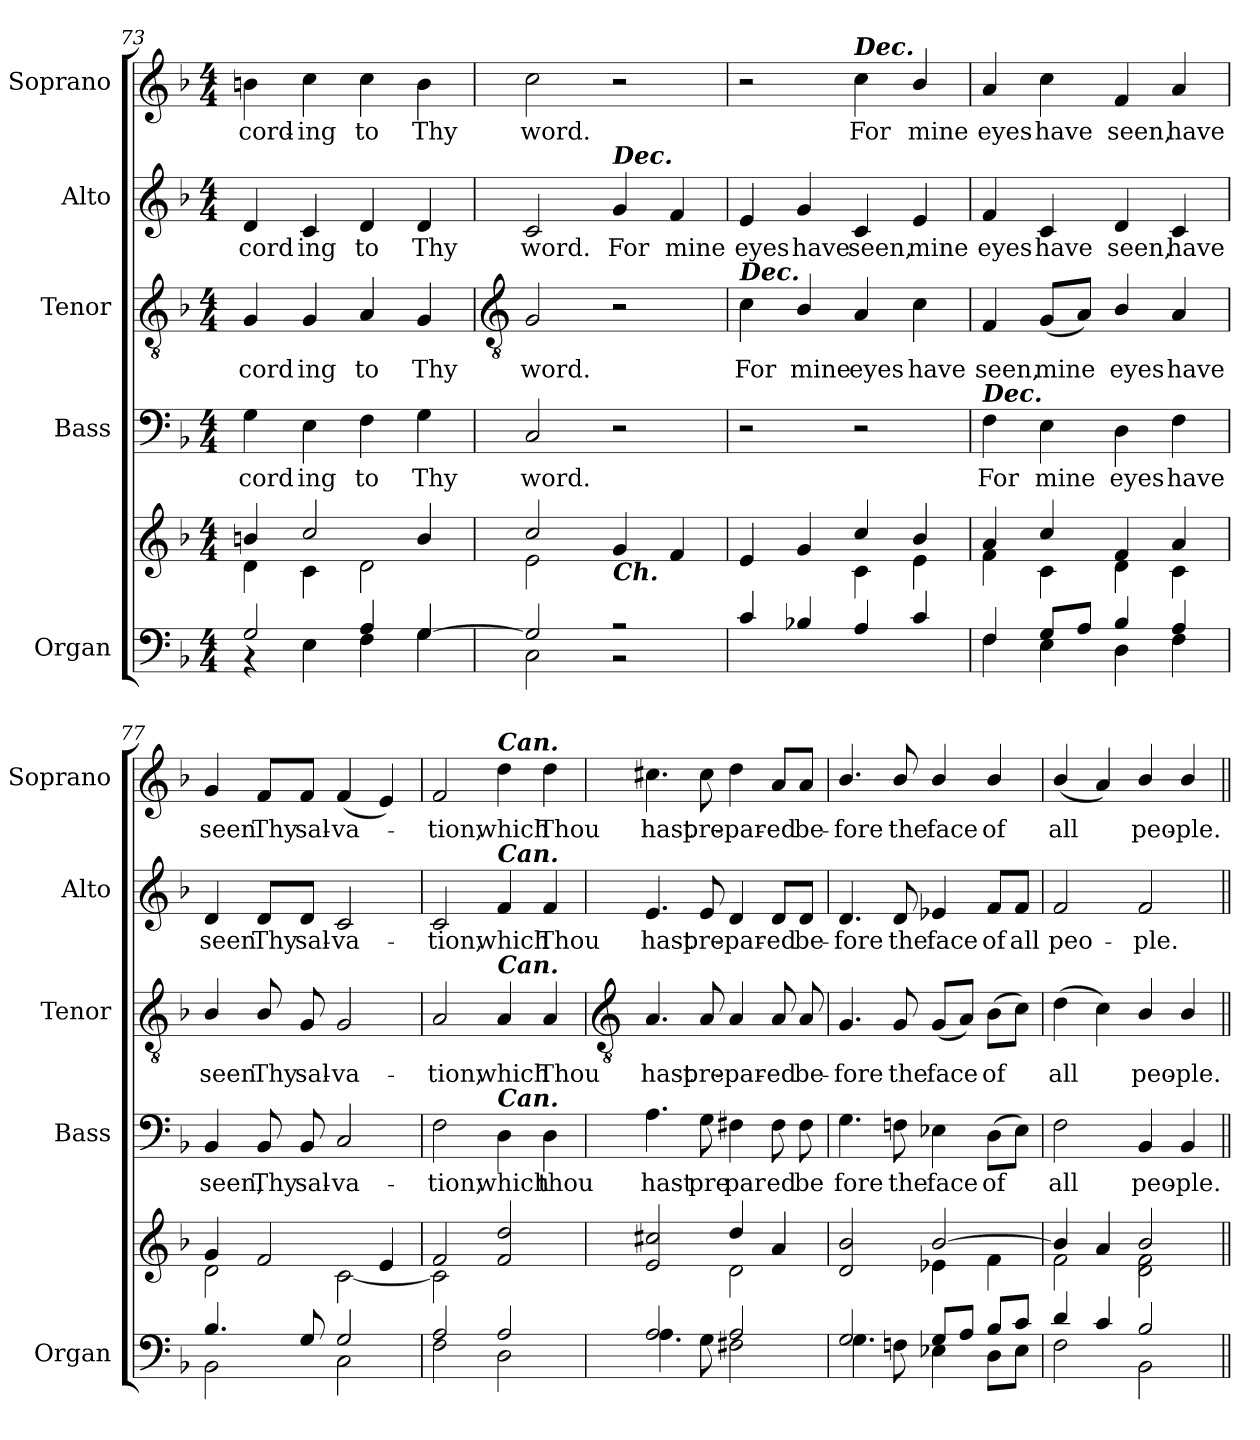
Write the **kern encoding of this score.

**kern	**kern	**kern	**text	**kern	**text	**kern	**text	**kern	**text
*part5	*part5	*part4	*part4	*part3	*part3	*part2	*part2	*part1	*part1
*staff6	*staff5	*staff4	*staff4	*staff3	*staff3	*staff2	*staff2	*staff1	*staff1
*I"Organ	*	*I"Bass	*	*I"Tenor	*	*I"Alto	*	*I"Soprano	*
*I'Organ	*	*I'Bass	*	*I'Tenor	*	*I'Alto	*	*I'Soprano	*
*clefF4	*clefG2	*clefF4	*	*clefGv2	*	*clefG2	*	*clefG2	*
*k[b-]	*k[b-]	*k[b-]	*	*k[b-]	*	*k[b-]	*	*k[b-]	*
*F:	*F:	*F:	*	*F:	*	*F:	*	*F:	*
*M4/4	*M4/4	*M4/4	*	*M4/4	*	*M4/4	*	*M4/4	*
=73	=73	=73	=73	=73	=73	=73	=73	=73	=73
*^	*^	*	*	*	*	*	*	*	*
!	!	!	!	!	!LO:LY:b	!	!LO:LY:b	!	!LO:LY:b	!	!LO:LY:b
2G/	4r	4bn/	4d\	4G	-cord	4G	-cord	4d	-cord	4bn	-cord-
!	!	!	!	!	!LO:LY:b	!	!LO:LY:b	!	!LO:LY:b	!	!LO:LY:b
.	4E\	2cc/	4c\	4E	ing	4G	ing	4c	ing	4cc	-ing
!	!	!	!	!	!LO:LY:b	!	!LO:LY:b	!	!LO:LY:b	!	!LO:LY:b
4A/	4F\	.	2d\	4F	to	4A	to	4d	to	4cc	to
!	!	!	!	!	!LO:LY:b	!	!LO:LY:b	!	!LO:LY:b	!	!LO:LY:b
[4G/	4G\	4b/	.	4G	Thy	4G	Thy	4d	Thy	4b	Thy
!!LO:LB:g=z
=74	=74	=74	=74	=74	=74	=74	=74	=74	=74	=74	=74
*	*	*	*	*	*	*clefGv2	*	*	*	*	*
!	!	!	!	!	!LO:LY:b	!	!LO:LY:b	!	!LO:LY:b	!	!LO:LY:b
2G/]	2C\	2cc/	2e\	2C	word.	2G	word.	2c	word.	2cc	word.
!	!	!	!	!	!	!	!	!LO:TX:a:Bi:t=Dec.	!	!	!
!	!	!LO:TX:b:Bi:t=Ch.	!	!	!	!	!	!	!	!	!
!	!	!	!	!	!	!	!	!	!LO:LY:b	!	!
2r	2r	4g/	2ryy	2r	.	2r	.	4g	For	2r	.
!	!	!	!	!	!	!	!	!	!LO:LY:b	!	!
.	.	4f/	.	.	.	.	.	4f	mine	.	.
=75	=75	=75	=75	=75	=75	=75	=75	=75	=75	=75	=75
!	!	!	!	!	!	!LO:TX:a:Bi:t=Dec.	!	!	!	!	!
!	!	!	!	!	!	!	!LO:LY:b	!	!LO:LY:b	!	!
4c/	2ryy	4e/	2ryy	2r	.	4c	For	4e	eyes	2r	.
!	!	!	!	!	!	!	!LO:LY:b	!	!LO:LY:b	!	!
4B-X/	.	4g/	.	.	.	4B-/	mine	4g	have	.	.
!	!	!	!	!	!	!	!	!	!	!LO:TX:a:Bi:t=Dec.	!
!	!	!	!	!	!	!	!LO:LY:b	!	!LO:LY:b	!	!LO:LY:b
4A/	2ryy	4cc/	4c\	2r	.	4A	eyes	4c	seen,	4cc	For
!	!	!	!	!	!	!	!LO:LY:b	!	!LO:LY:b	!	!LO:LY:b
4c/	.	4b-/	4e\	.	.	4c	have	4e	mine	4b-/	mine
=76	=76	=76	=76	=76	=76	=76	=76	=76	=76	=76	=76
!	!	!	!	!LO:TX:a:Bi:t=Dec.	!	!	!	!	!	!	!
!	!	!	!	!	!LO:LY:b	!	!LO:LY:b	!	!LO:LY:b	!	!LO:LY:b
4F/	4F\	4a/	4f\	4F	For	4F	seen,	4f	eyes	4a	eyes
!	!	!	!	!	!LO:LY:b	!	!LO:LY:b	!	!LO:LY:b	!	!LO:LY:b
8G/L	4E\	4cc/	4c\	4E	mine	(<8GL	mine	4c	have	4cc	have
8A/J	.	.	.	.	.	8AJ)	.	.	.	.	.
!	!	!	!	!	!LO:LY:b	!	!LO:LY:b	!	!LO:LY:b	!	!LO:LY:b
4B-/	4D\	4f/	4d\	4D	eyes	4B-/	eyes	4d	seen,	4f	seen,
!	!	!	!	!	!LO:LY:b	!	!LO:LY:b	!	!LO:LY:b	!	!LO:LY:b
4A/	4F\	4a/	4c\	4F	have	4A	have	4c	have	4a	have
=77	=77	=77	=77	=77	=77	=77	=77	=77	=77	=77	=77
!	!	!	!	!	!LO:LY:b	!	!LO:LY:b	!	!LO:LY:b	!	!LO:LY:b
4.B-/	2BB-\	4g/	2d\	4BB-	seen,	4B-/	seen	4d	seen	4g	seen
!	!	!	!	!	!LO:LY:b	!	!LO:LY:b	!	!LO:LY:b	!	!LO:LY:b
.	.	2f/	.	8BB-	Thy	8B-/	Thy	8d/L	Thy	8f/L	Thy
!	!	!	!	!	!LO:LY:b	!	!LO:LY:b	!	!LO:LY:b	!	!LO:LY:b
8G/	.	.	.	8BB-	sal-	8G	sal-	8d/J	sal-	8f/J	sal-
!	!	!	!	!	!LO:LY:b	!	!LO:LY:b	!	!LO:LY:b	!	!LO:LY:b
2G/	2C\	.	[2c\	2C	-va-	2G	-va-	2c	-va-	(<4f	-va-
.	.	4e/	.	.	.	.	.	.	.	4e)	.
=78	=78	=78	=78	=78	=78	=78	=78	=78	=78	=78	=78
!	!	!	!	!	!LO:LY:b	!	!LO:LY:b	!	!LO:LY:b	!	!LO:LY:b
2A/	2F\	2f/	2c\]	2F	-tion,	2A	-tion,	2c	-tion,	2f	tion,
!	!	!	!	!	!	!	!	!	!	!LO:TX:a:Bi:t=Can.	!
!	!	!	!	!	!	!	!	!LO:TX:a:Bi:t=Can.	!	!	!
!	!	!	!	!	!	!LO:TX:a:Bi:t=Can.	!	!	!	!	!
!	!	!	!	!LO:TX:a:Bi:t=Can.	!	!	!	!	!	!	!
!	!	!	!	!	!LO:LY:b	!	!LO:LY:b	!	!LO:LY:b	!	!LO:LY:b
2A/	2D\	2f/ 2dd/	2ryy	4D	which	4A	which	4f	which	4dd	which
!	!	!	!	!	!LO:LY:b	!	!LO:LY:b	!	!LO:LY:b	!	!LO:LY:b
.	.	.	.	4D	thou	4A	Thou	4f	Thou	4dd	Thou
*v	*v	*	*	*	*	*	*	*	*	*	*
!!LO:LB:g=z
=79	=79	=79	=79	=79	=79	=79	=79	=79	=79	=79
*	*	*	*	*	*clefGv2	*	*	*	*	*
*^	*	*	*	*	*	*	*	*	*	*
*	*^	*	*	*	*	*	*	*	*	*	*
!	!	!	!	!	!	!LO:LY:b	!	!LO:LY:b	!	!LO:LY:b	!	!LO:LY:b
2A/	4.A\	1ryy	2e/ 2cc#X/	2ryy	4.A	hast	4.A	hast	4.e	hast	4.cc#X	hast
!	!	!	!	!	!	!LO:LY:b	!	!LO:LY:b	!	!LO:LY:b	!	!LO:LY:b
.	8G\	.	.	.	8G	pre	8A	pre-	8e	pre-	8cc#	pre-
!	!	!	!	!	!	!LO:LY:b	!	!LO:LY:b	!	!LO:LY:b	!	!LO:LY:b
2A/	2F#X\	.	4dd/	2d\	4F#X	par	4A	-par-	4d	-par-	4dd	-par-
!	!	!	!	!	!	!LO:LY:b	!	!LO:LY:b	!	!LO:LY:b	!	!LO:LY:b
.	.	.	4a/	.	8F#	ed	8A	-ed	8d/L	-ed	8a/L	-ed
!	!	!	!	!	!	!LO:LY:b	!	!LO:LY:b	!	!LO:LY:b	!	!LO:LY:b
.	.	.	.	.	8F#	be	8A	be-	8d/J	be-	8a/J	be-
=80	=80	=80	=80	=80	=80	=80	=80	=80	=80	=80	=80	=80
!	!	!	!	!	!	!LO:LY:b	!	!LO:LY:b	!	!LO:LY:b	!	!LO:LY:b
2G/	4.G\	1ryy	2d/ 2b-/	2ryy	4.G	fore	4.G	-fore	4.d	-fore	4.b-/	-fore
!	!	!	!	!	!	!LO:LY:b	!	!LO:LY:b	!	!LO:LY:b	!	!LO:LY:b
.	8Fn\	.	.	.	8Fn	the	8G	the	8d	the	8b-/	the
!	!	!	!	!	!	!LO:LY:b	!	!LO:LY:b	!	!LO:LY:b	!	!LO:LY:b
8G/L	4E-X\	.	[2b-/	4e-X\	4E-X	face	(<8GL	face	4e-X	face	4b-/	face
8A/J	.	.	.	.	.	.	8AJ)	.	.	.	.	.
!	!	!	!	!	!	!LO:LY:b	!	!LO:LY:b	!	!LO:LY:b	!	!LO:LY:b
8B-/L	8D\L	.	.	4f\	(>8DL	of	(>8B-L	of	8f/L	of	4b-/	of
!	!	!	!	!	!	!	!	!	!	!LO:LY:b	!	!
8c/J	8E-\J	.	.	.	8E-J)	.	8cJ)	.	8f/J	all	.	.
=81	=81	=81	=81	=81	=81	=81	=81	=81	=81	=81	=81	=81
!	!	!	!	!	!	!LO:LY:b	!	!LO:LY:b	!	!LO:LY:b	!	!LO:LY:b
4d/	2F\	1ryy	4b-/]	2f\	2F	all	(>4d	all	2f	peo-	(<4b-/	all
4c/	.	.	4a/	.	.	.	4c)	.	.	.	4a)	.
!	!	!	!	!	!	!LO:LY:b	!	!LO:LY:b	!	!LO:LY:b	!	!LO:LY:b
2B-/	2BB-\	.	2b-/	2d\ 2f\	4BB-	peo-	4B-/	peo-	2f	-ple.	4b-/	peo-
!	!	!	!	!	!	!LO:LY:b	!	!LO:LY:b	!	!	!	!LO:LY:b
.	.	.	.	.	4BB-	-ple.	4B-/	-ple.	.	.	4b-/	-ple.
*v	*v	*v	*	*	*	*	*	*	*	*	*	*
*	*v	*v	*	*	*	*	*	*	*	*
=||	=||	=||	=||	=||	=||	=||	=||	=||	=||
*-	*-	*-	*-	*-	*-	*-	*-	*-	*-
